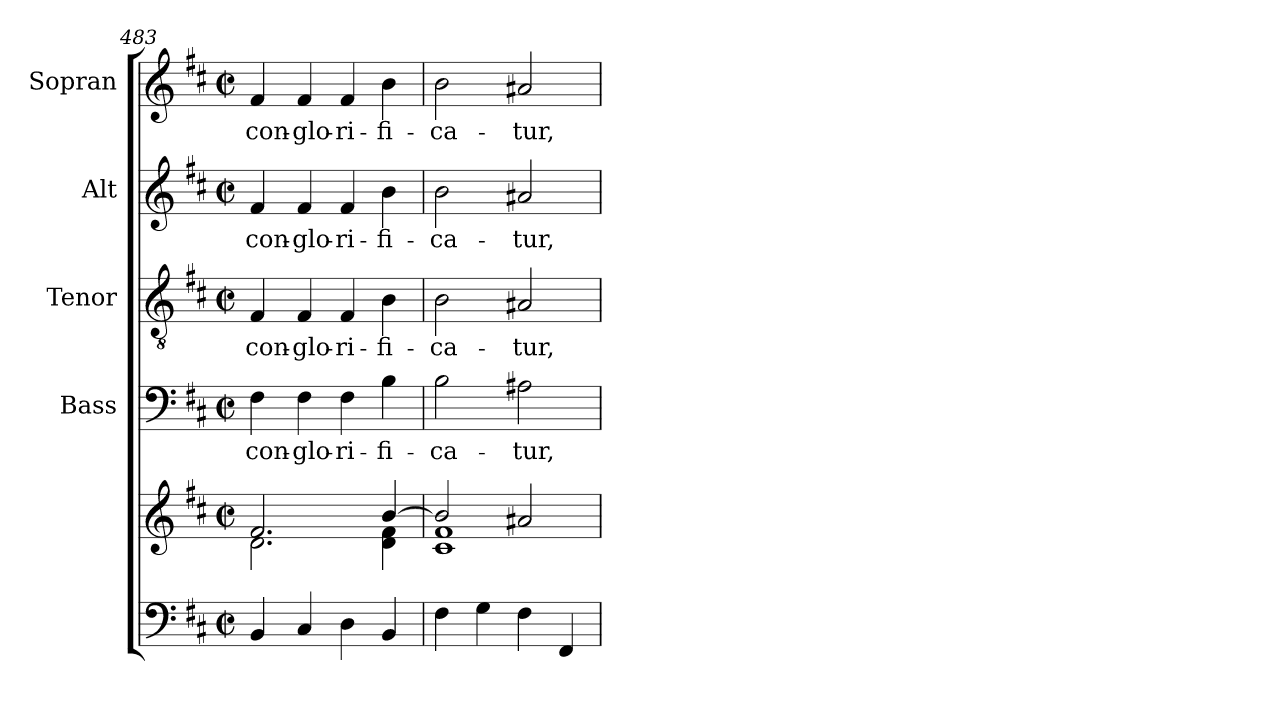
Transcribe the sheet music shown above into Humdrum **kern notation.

**kern	**kern	**kern	**text	**kern	**text	**kern	**text	**kern	**text
*part5	*part5	*part4	*part4	*part3	*part3	*part2	*part2	*part1	*part1
*staff6	*staff5	*staff4	*staff4	*staff3	*staff3	*staff2	*staff2	*staff1	*staff1
*	*	*I"Bass	*	*I"Tenor	*	*I"Alt	*	*I"Sopran	*
*	*	*I'B.	*	*I'T.	*	*I'A.	*	*I'S.	*
*clefF4	*clefG2	*clefF4	*	*clefGv2	*	*clefG2	*	*clefG2	*
*k[f#c#]	*k[f#c#]	*k[f#c#]	*	*k[f#c#]	*	*k[f#c#]	*	*k[f#c#]	*
*D:	*D:	*D:	*	*D:	*	*D:	*	*D:	*
*M2/2	*M2/2	*M2/2	*	*M2/2	*	*M2/2	*	*M2/2	*
*met(c|)	*met(c|)	*met(c|)	*	*met(c|)	*	*met(c|)	*	*met(c|)	*
=483	=483	=483	=483	=483	=483	=483	=483	=483	=483
*	*^	*	*	*	*	*	*	*	*
!	!	!	!	!LO:LY:b	!	!LO:LY:b	!	!LO:LY:b	!	!LO:LY:b
4BB/	2.f#/	2.d\	4F#\	con-	4F#/	con-	4f#/	con-	4f#/	con-
!	!	!	!	!LO:LY:b	!	!LO:LY:b	!	!LO:LY:b	!	!LO:LY:b
4C#/	.	.	4F#\	-glo-	4F#/	-glo-	4f#/	-glo-	4f#/	-glo-
!	!	!	!	!LO:LY:b	!	!LO:LY:b	!	!LO:LY:b	!	!LO:LY:b
4D\	.	.	4F#\	-ri-	4F#/	-ri-	4f#/	-ri-	4f#/	-ri-
!	!	!	!	!LO:LY:b	!	!LO:LY:b	!	!LO:LY:b	!	!LO:LY:b
4BB/	[>4b/	4d\ 4f#\	4B\	-fi-	4B\	-fi-	4b\	-fi-	4b\	-fi-
=484	=484	=484	=484	=484	=484	=484	=484	=484	=484	=484
!	!	!	!	!LO:LY:b	!	!LO:LY:b	!	!LO:LY:b	!	!LO:LY:b
4F#\	2b/]	1c# 1f#	2B\	-ca-	2B\	-ca-	2b\	-ca-	2b\	-ca-
4G\	.	.	.	.	.	.	.	.	.	.
!	!	!	!	!LO:LY:b	!	!LO:LY:b	!	!LO:LY:b	!	!LO:LY:b
4F#\	2a#X/	.	2A#X\	-tur,	2A#X/	-tur,	2a#X/	-tur,	2a#X/	-tur,
4FF#/	.	.	.	.	.	.	.	.	.	.
*	*v	*v	*	*	*	*	*	*	*	*
=	=	=	=	=	=	=	=	=	=
*-	*-	*-	*-	*-	*-	*-	*-	*-	*-
